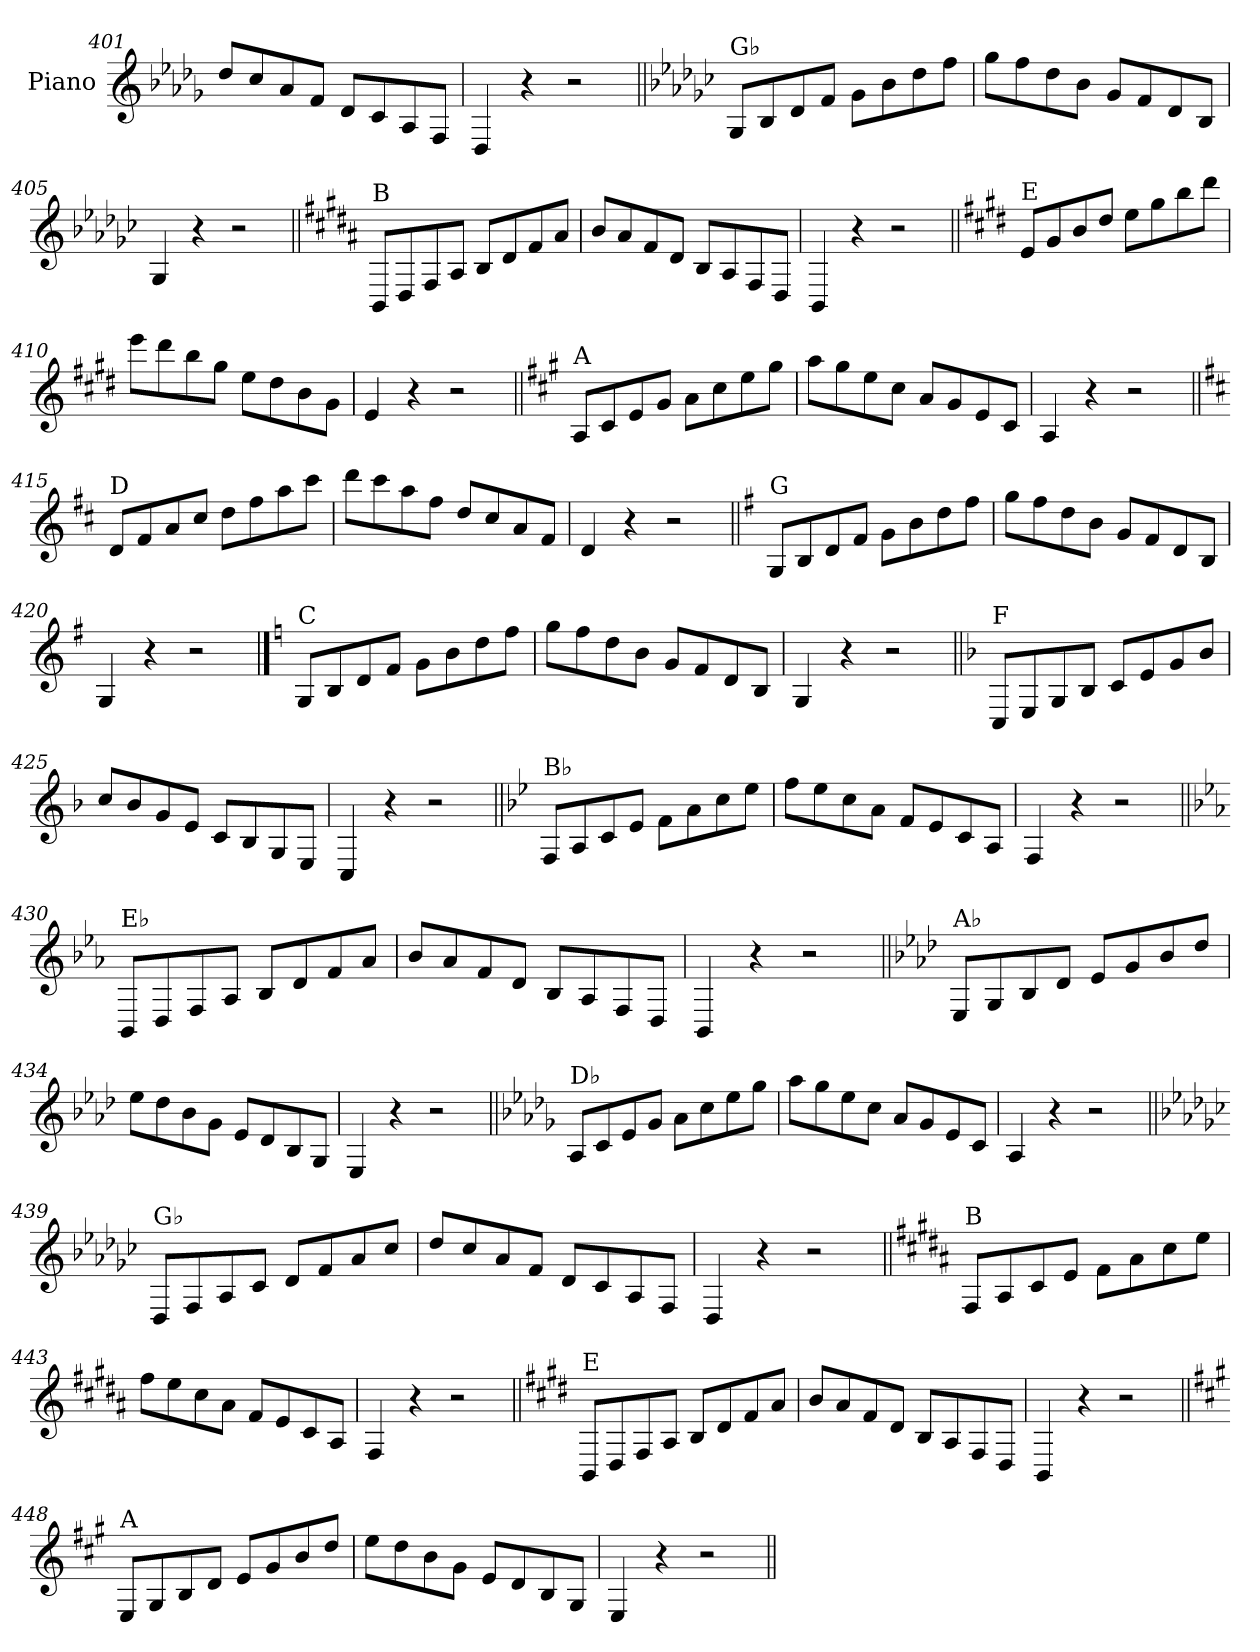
**kern
*part1
*staff1
*I"Piano
*I'Pno.
*clefG2
*k[b-e-a-d-g-]
=401
8dd-/L
8cc/
8a-/
8f/J
8d-/L
8c/
8A-/
8F/J
=402
4D-/
4r
2r
!!LO:LB:g=z
=403||
*k[b-e-a-d-g-c-]
!LO:TX:a:t=G♭
8G-/L
8B-/
8d-/
8f/J
8g-\L
8b-\
8dd-\
8ff\J
=404
8gg-\L
8ff\
8dd-\
8b-\J
8g-/L
8f/
8d-/
8B-/J
=405
4G-/
4r
2r
=406||
*k[f#c#g#d#a#]
!LO:TX:a:t=B
8BB/L
8D#/
8F#/
8A#/J
8B/L
8d#/
8f#/
8a#/J
=407
8b/L
8a#/
8f#/
8d#/J
8B/L
8A#/
8F#/
8D#/J
=408
4BB/
4r
2r
!!LO:LB:g=z
=409||
*k[f#c#g#d#]
!LO:TX:a:t=E
8e/L
8g#/
8b/
8dd#/J
8ee\L
8gg#\
8bb\
8ddd#\J
=410
8eee\L
8ddd#\
8bb\
8gg#\J
8ee\L
8dd#\
8b\
8g#\J
=411
4e/
4r
2r
=412||
*k[f#c#g#]
!LO:TX:a:t=A
8A/L
8c#/
8e/
8g#/J
8a\L
8cc#\
8ee\
8gg#\J
=413
8aa\L
8gg#\
8ee\
8cc#\J
8a/L
8g#/
8e/
8c#/J
=414
4A/
4r
2r
!!LO:LB:g=z
=415||
*k[f#c#]
!LO:TX:a:t=D
8d/L
8f#/
8a/
8cc#/J
8dd\L
8ff#\
8aa\
8ccc#\J
=416
8ddd\L
8ccc#\
8aa\
8ff#\J
8dd/L
8cc#/
8a/
8f#/J
=417
4d/
4r
2r
=418||
*k[f#]
!LO:TX:a:t=G
8G/L
8B/
8d/
8f#/J
8g\L
8b\
8dd\
8ff#\J
=419
8gg\L
8ff#\
8dd\
8b\J
8g/L
8f#/
8d/
8B/J
=420
4G/
4r
2r
!!LO:PB:g=z
==421
*k[]
!LO:TX:a:t=C
8G/L
8B/
8d/
8f/J
8g\L
8b\
8dd\
8ff\J
=422
8gg\L
8ff\
8dd\
8b\J
8g/L
8f/
8d/
8B/J
=423
4G/
4r
2r
=424||
*k[b-]
!LO:TX:a:t=F
8C/L
8E/
8G/
8B-/J
8c/L
8e/
8g/
8b-/J
=425
8cc/L
8b-/
8g/
8e/J
8c/L
8B-/
8G/
8E/J
=426
4C/
4r
2r
!!LO:LB:g=z
=427||
*k[b-e-]
!LO:TX:a:t=B♭
8F/L
8A/
8c/
8e-/J
8f\L
8a\
8cc\
8ee-\J
=428
8ff\L
8ee-\
8cc\
8a\J
8f/L
8e-/
8c/
8A/J
=429
4F/
4r
2r
=430||
*k[b-e-a-]
!LO:TX:a:t=E♭
8BB-/L
8D/
8F/
8A-/J
8B-/L
8d/
8f/
8a-/J
=431
8b-/L
8a-/
8f/
8d/J
8B-/L
8A-/
8F/
8D/J
=432
4BB-/
4r
2r
!!LO:LB:g=z
=433||
*k[b-e-a-d-]
!LO:TX:a:t=A♭
8E-/L
8G/
8B-/
8d-/J
8e-/L
8g/
8b-/
8dd-/J
=434
8ee-\L
8dd-\
8b-\
8g\J
8e-/L
8d-/
8B-/
8G/J
=435
4E-/
4r
2r
=436||
*k[b-e-a-d-g-]
!LO:TX:a:t=D♭
8A-/L
8c/
8e-/
8g-/J
8a-\L
8cc\
8ee-\
8gg-\J
=437
8aa-\L
8gg-\
8ee-\
8cc\J
8a-/L
8g-/
8e-/
8c/J
=438
4A-/
4r
2r
!!LO:LB:g=z
=439||
*k[b-e-a-d-g-c-]
!LO:TX:a:t=G♭
8D-/L
8F/
8A-/
8c-/J
8d-/L
8f/
8a-/
8cc-/J
=440
8dd-/L
8cc-/
8a-/
8f/J
8d-/L
8c-/
8A-/
8F/J
=441
4D-/
4r
2r
=442||
*k[f#c#g#d#a#]
!LO:TX:a:t=B
8F#/L
8A#/
8c#/
8e/J
8f#\L
8a#\
8cc#\
8ee\J
=443
8ff#\L
8ee\
8cc#\
8a#\J
8f#/L
8e/
8c#/
8A#/J
=444
4F#/
4r
2r
!!LO:LB:g=z
=445||
*k[f#c#g#d#]
!LO:TX:a:t=E
8BB/L
8D#/
8F#/
8A/J
8B/L
8d#/
8f#/
8a/J
=446
8b/L
8a/
8f#/
8d#/J
8B/L
8A/
8F#/
8D#/J
=447
4BB/
4r
2r
=448||
*k[f#c#g#]
!LO:TX:a:t=A
8E/L
8G#/
8B/
8d/J
8e/L
8g#/
8b/
8dd/J
=449
8ee\L
8dd\
8b\
8g#\J
8e/L
8d/
8B/
8G#/J
=450
4E/
4r
2r
=||
*-
